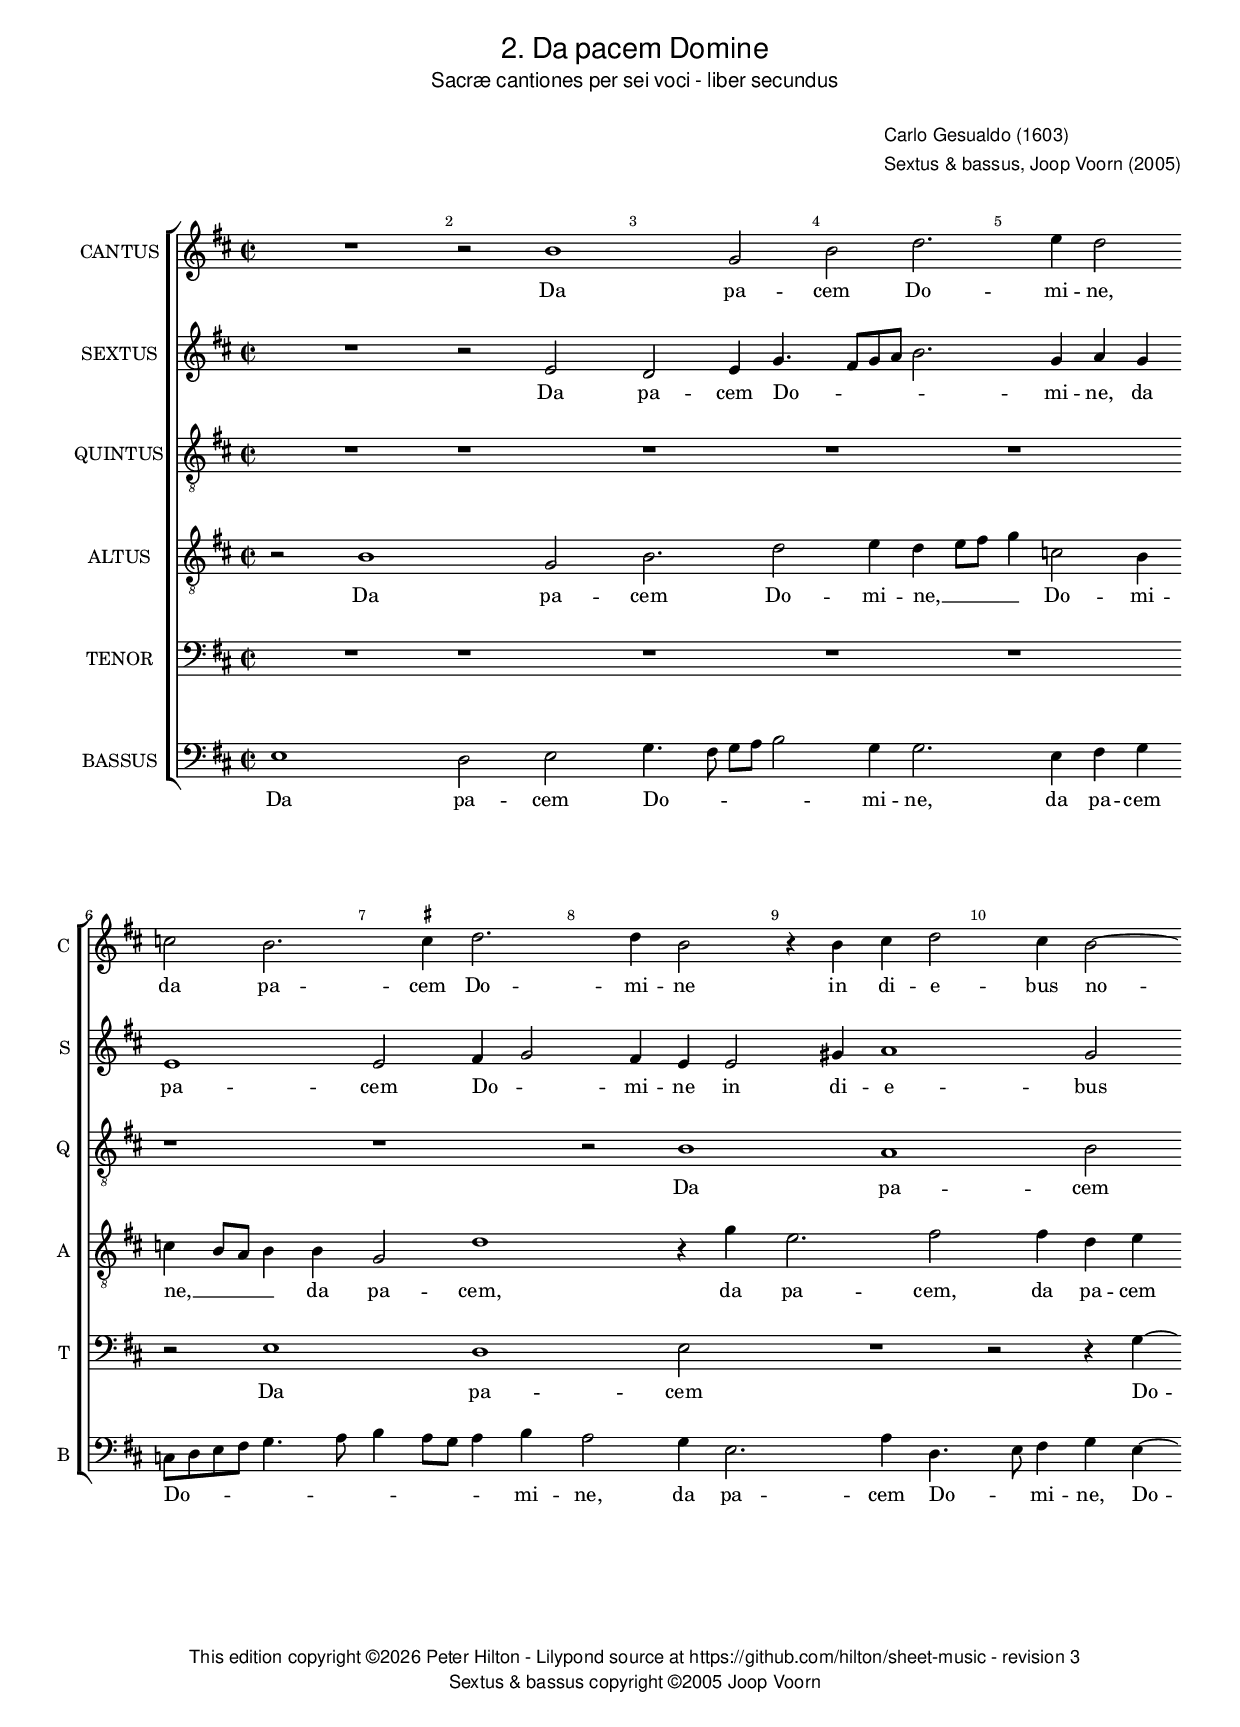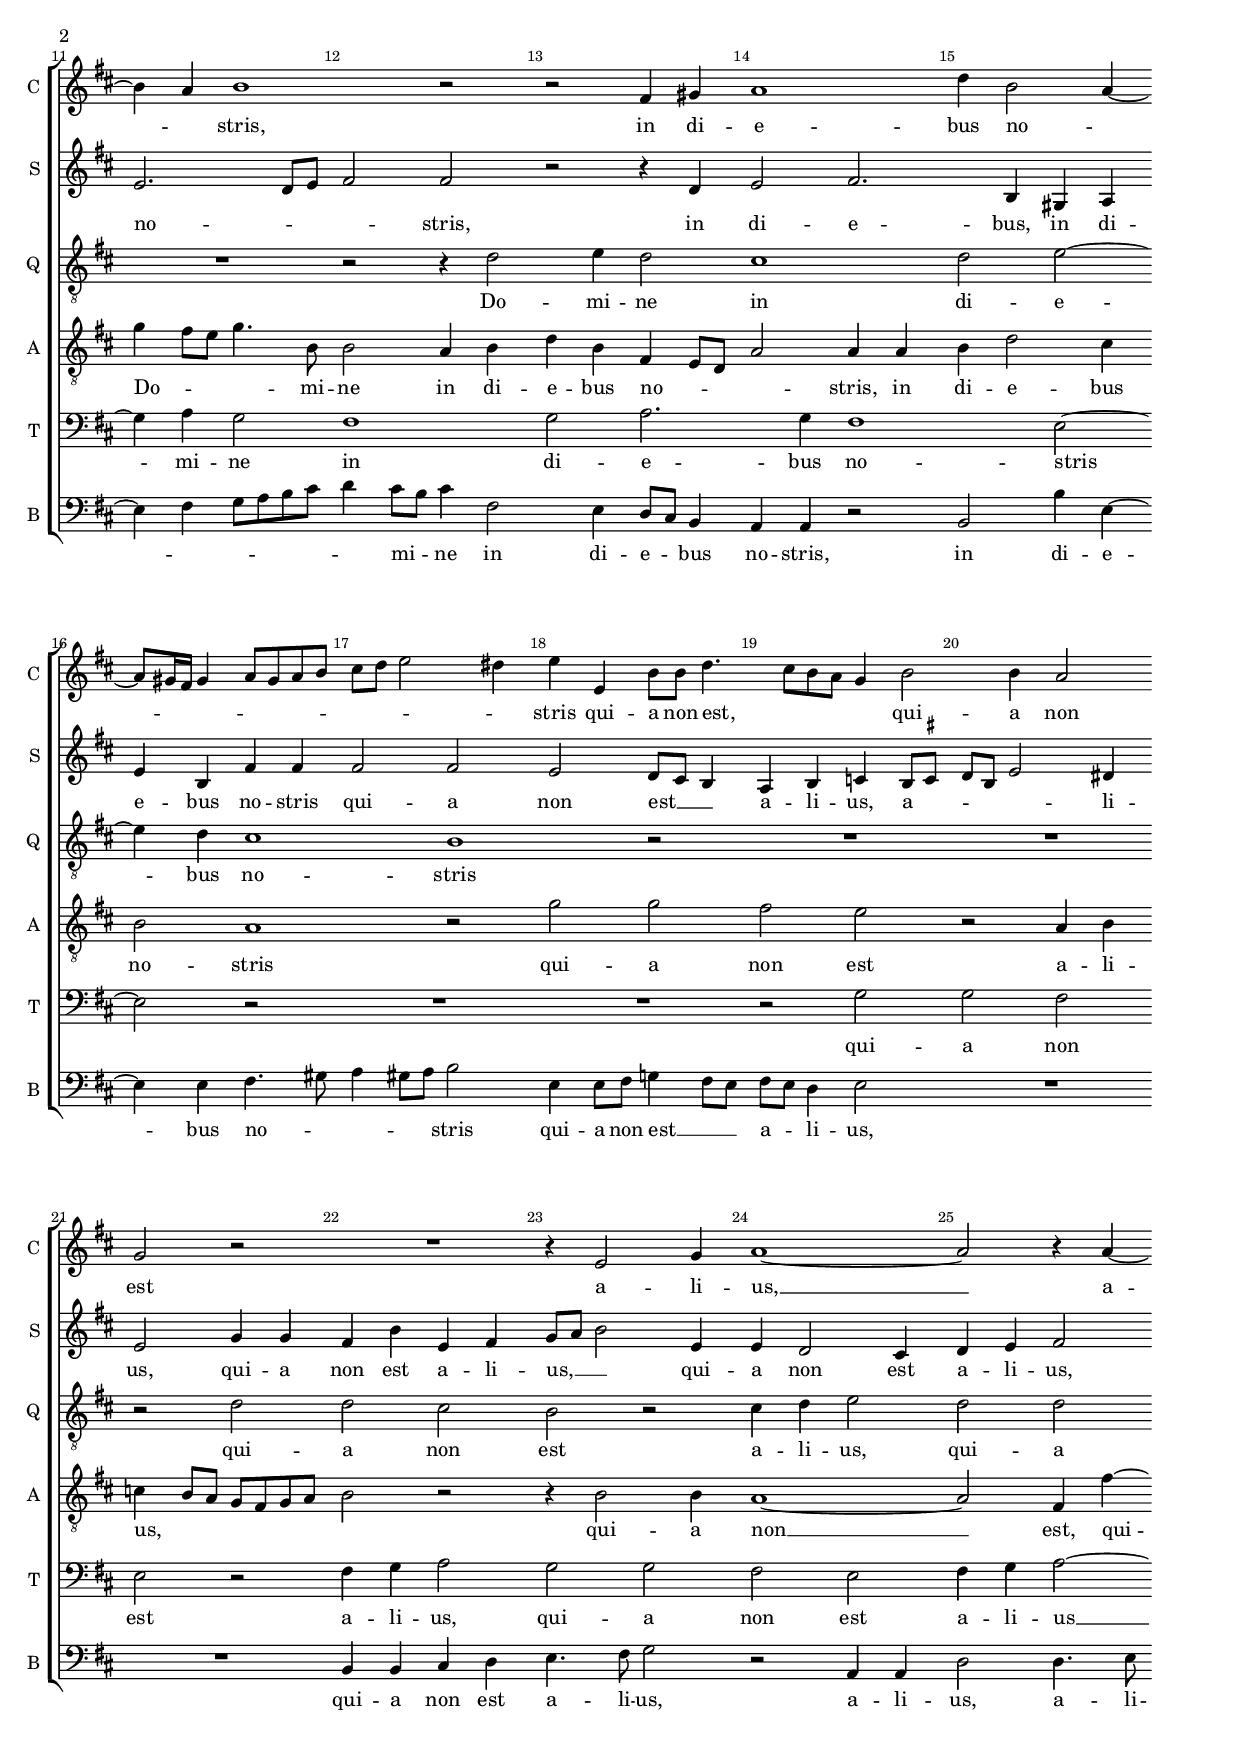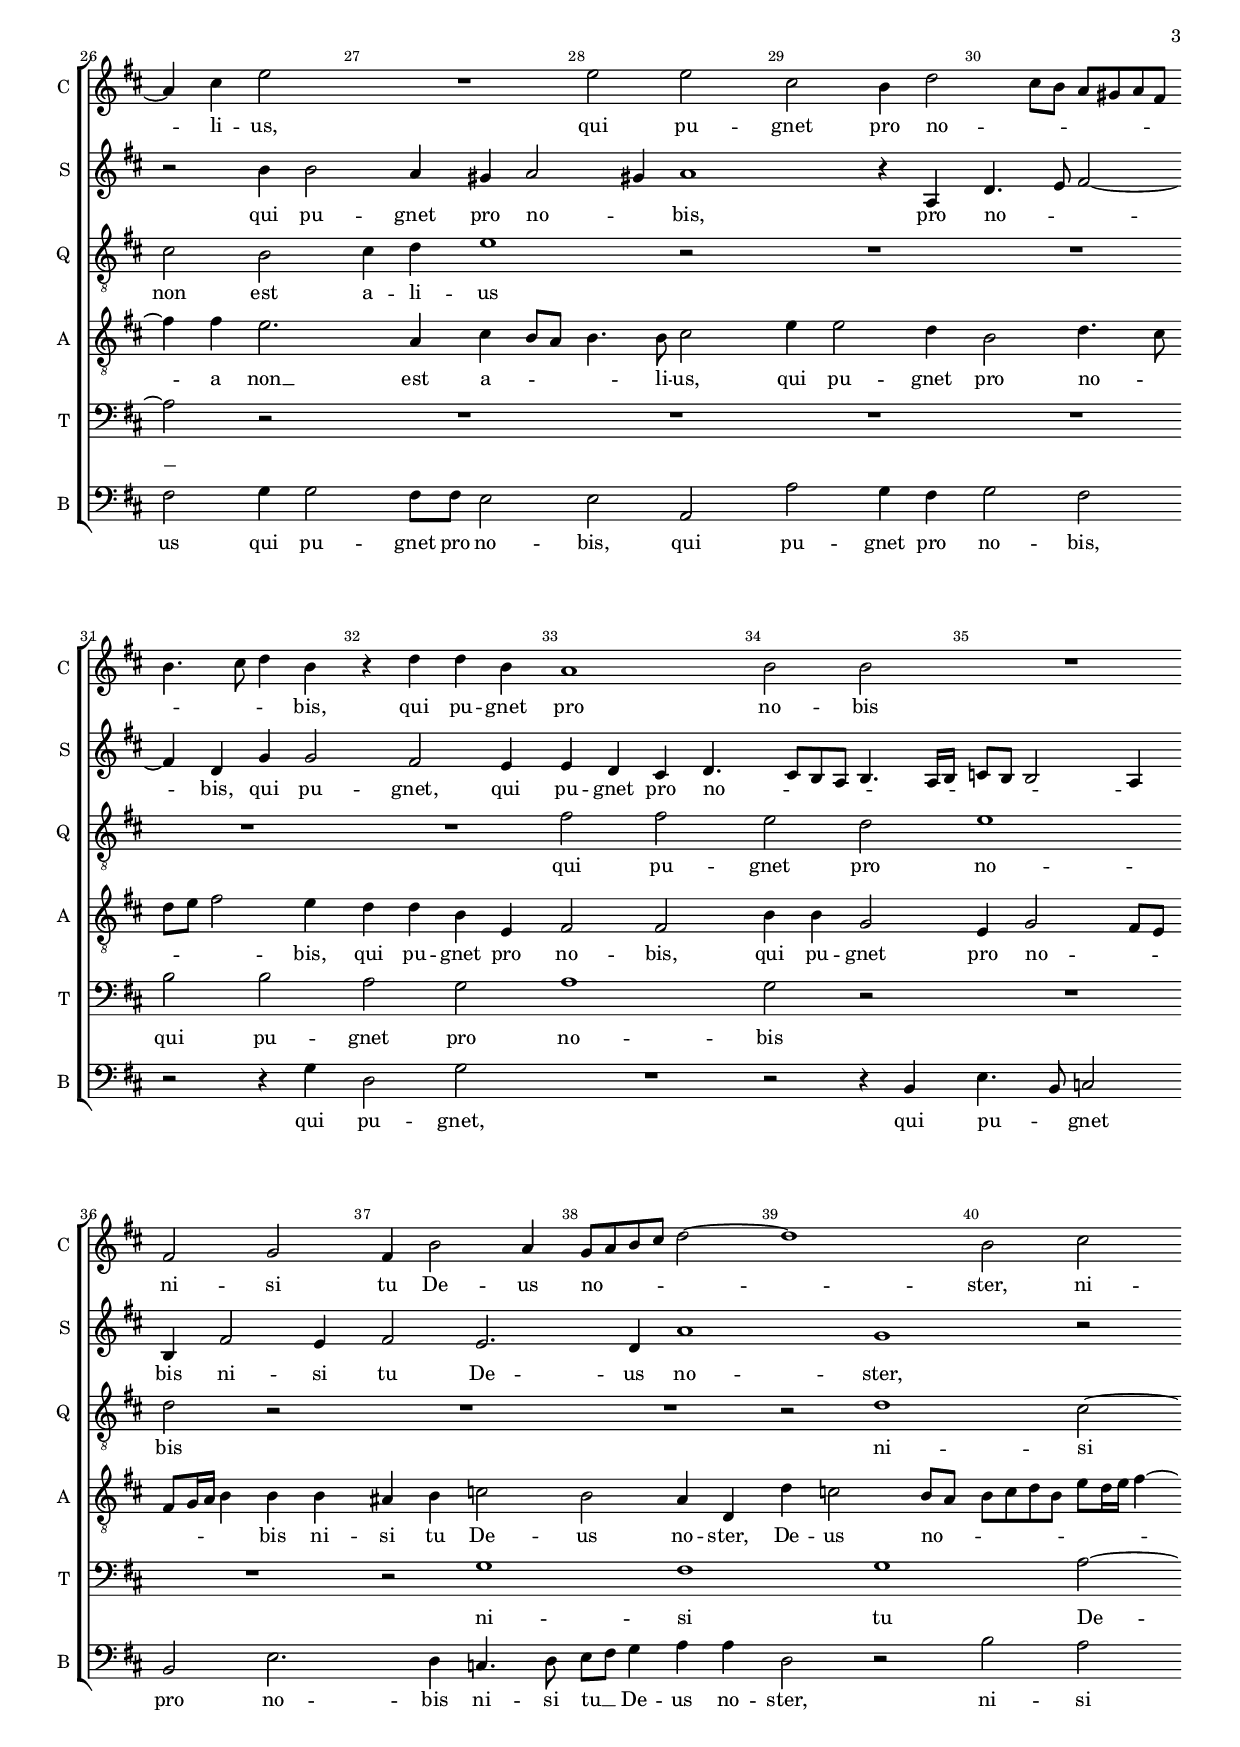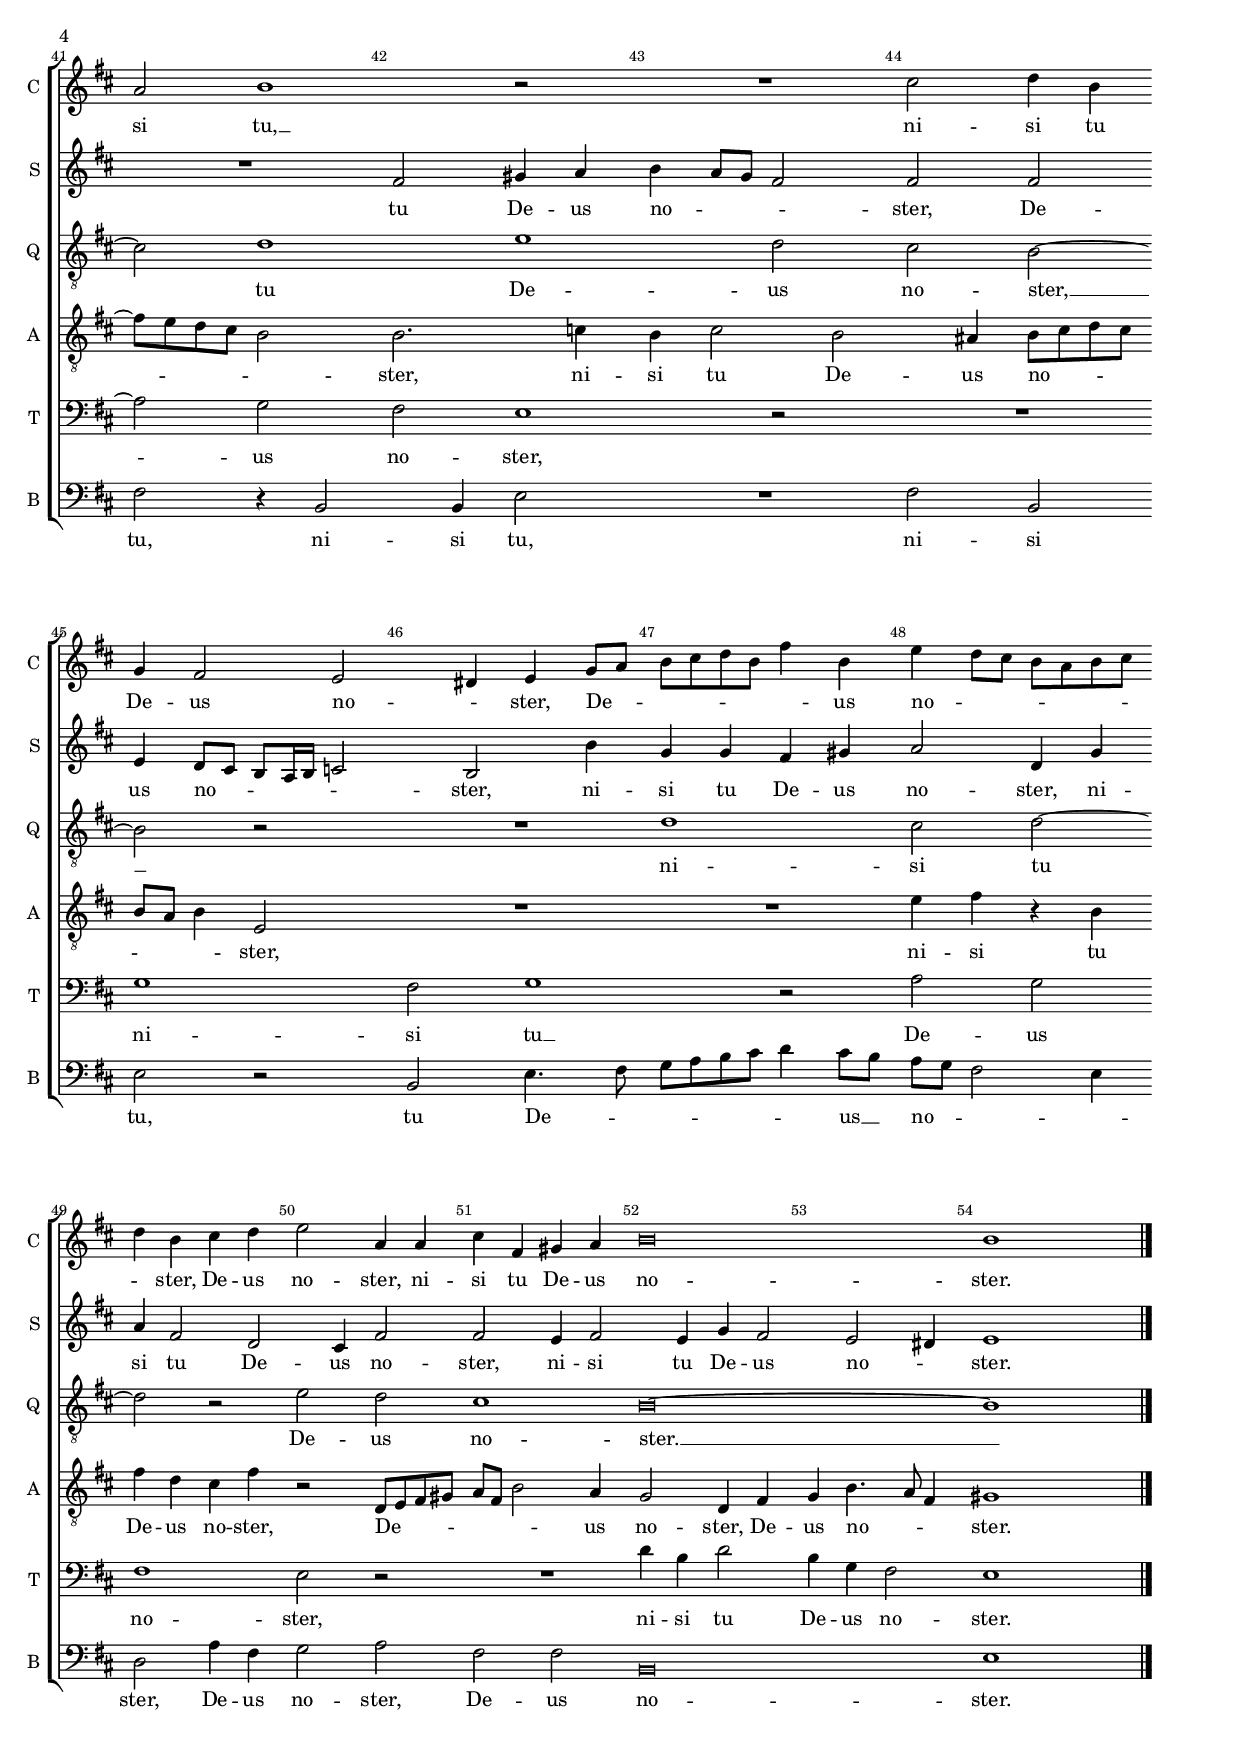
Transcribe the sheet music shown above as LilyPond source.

% Copyright ©2013 Peter Hilton

\version "2.16.2"
revision = "3"

#(set-global-staff-size 16)
#(set-accidental-style 'forget)
#(define fonts (make-pango-font-tree "Century Schoolbook L" "Open Sans Light" "Luxi Mono" (/ 16 20)))


\paper {
	two-sided = ##t
	inner-margin = 15\mm
	outer-margin = 10\mm
	annotate-spacing = ##f
	top-markup-spacing = #'( (basic-distance . 4) )
	markup-system-spacing = #'( (padding . 5) )
	system-system-spacing = #'( (basic-distance . 20) (stretchability . 100) )
	ragged-last-bottom = ##t
} 

year = #(strftime "©%Y" (localtime (current-time)))

\header {
	title = \markup \medium \sans {
		2. Da pacem Domine
	}
	subtitle = \markup \medium \sans {
		Sacræ cantiones per sei voci - liber secundus
	}
	composer = \markup \sans {
		\vspace #2
		\column {
			\line { Carlo Gesualdo (1603) }
			\line { Sextus & bassus, Joop Voorn (2005) }
		}
	}
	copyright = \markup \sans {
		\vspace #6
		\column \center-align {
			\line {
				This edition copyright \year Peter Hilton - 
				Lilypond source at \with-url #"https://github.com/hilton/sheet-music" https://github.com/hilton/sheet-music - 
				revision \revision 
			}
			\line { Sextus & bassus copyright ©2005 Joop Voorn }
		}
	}
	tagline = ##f
}

\layout {
  	ragged-right = ##f
  	ragged-last = ##f
	\context {
		\Score
		\override BarNumber #'self-alignment-X = #CENTER
		\override BarNumber #'break-visibility = #'#(#f #t #t)
		\override BarLine #'transparent = ##t
		\remove "Metronome_mark_engraver"
		\override VerticalAxisGroup #'staff-staff-spacing = #'((basic-distance . 10) (stretchability . 100))
	}
	\context { 
		\StaffGroup
		\remove "Span_bar_engraver"	
	}
	\context { 
		\Voice 
		\override NoteHead #'style = #'baroque
	}
}


global= { 
	\key d \major
	\tempo 2 = 45
	\time 2/2
	\set Staff.midiInstrument = "choir aahs"
}

showBarLine = { \once \override Score.BarLine #'transparent = ##f }
ficta = { \once \set suggestAccidentals = ##t }



cantus = \new Voice {
	\transpose c d \relative c'' {	
		R1 r2 a1 f2 a c2. d4 c2
		bes a2. \ficta b!4 c2. c4 a2 r4 a b c2 b4 a2~
		
		a4 g a1 r2 r e4 fis g1 c4 a2 g4~
		g8 fis16 e fis4 g8 fis g a b c d2 cis4 d4 d, a'8 a c4. b8 a g f4 a2 a4 g2
		f r R1 r4 d2 f4 g1 ~ g2 r4 g~
		
		g b d2 R1 d2 d b a4 c2 b8 a g fis g e \break
		a4. b8 c4 a r c c a g1 a2 a R1
		e2 f e4 a2 g4 f8 g a b c2 ~ c1 a2 b
		
		g a1 r2 R1 b2 c4 a \break
		f e2 d cis4 d f8 g a b c a e'4 a, d c8 b a g a b \break
		c4 a b c d2 g,4 g b e, fis g a\breve a1 \showBarLine \bar "|."
	}
	\addlyrics {
		Da pa -- cem Do -- mi -- ne,
		da pa -- cem Do -- mi -- ne in di -- e -- bus no --
		
		_ stris, in di -- e -- bus no -- _
		_ _ _ _ _ _ _ _ _ _ _ stris qui -- a non est, _ _ _ _ qui -- a non
		est a -- li -- us, __ a --
		
		li -- us, qui pu -- gnet pro no -- _ _ _ _ _ _
		_ _ _ bis, qui pu -- gnet pro no -- bis
		ni -- si tu De -- us no -- _ _ _ _ ster, ni -- 
		
		si tu, __ ni -- si tu
		De -- us no -- _ ster, De -- _ _ _ _ _ _ us no -- _ _ _ _ _ _
		_ ster, De -- us no -- ster, ni -- si tu De -- us no -- ster.
	}
}

sextus = \new Voice {
	\transpose c d \relative c' {
		R1 r2 d c2 d4 f4. e8 f g a2. f4 g f
		d1 d2 e4 f2 e4 d d2 fis4 g1 f2
		
		d2. c8 d e2 e r r4 c4 d2 e2. a,4 fis g
		d' a e' e e2 e d c8 b a4 g a bes a8 \ficta b c a d2 cis4
		d2 f4 f e a d, e f8 g a2 d,4 d c2 b4 c d e2
		
		r2 a4 a2 g4 fis g2 fis4 g1 r4 g, c4. d8 e2~
		e4 c f f2 e d4 d c b c4. b8 a g a4. g16 a bes8 a a2 g4
		a e'2 d4 e2 d2. c4 g'1 f r2
		
		R1 e2 fis4 g a g8 f e2 e e
		d4 c8 b a g16 a bes2 a a'4 f f e fis g2 c,4 f
		g e2 c b4 e2 e d4 e2 d4 f e2 d cis4 d1
	}
	\addlyrics {
		Da pa -- cem Do -- _ _ _ _ mi -- ne, da
		pa -- cem Do -- _ mi -- ne in di -- e -- bus
		
		no -- _ _ _ stris, in di -- e -- bus, in di -- 
		e -- bus no -- stris qui -- a non est __ _ _ a -- li -- us, a -- _ _ _ _ li -- 
		us, qui -- a non est a -- li -- us, __ _ _ qui -- a non est a -- li -- us,
		
		qui pu -- gnet pro no -- _ bis, pro no -- _ _ 
		bis, qui pu -- gnet, qui pu -- gnet pro no -- _ _ _ _ _ _ _ _ _ _
		bis ni -- si tu De -- us no -- ster,
		
		tu De -- us no -- _ _ _ ster, De -- 
		us no -- _ _ _ _ _ ster, ni -- si tu De -- us no -- ster, ni -- 
		si tu De -- us no -- ster, ni -- si tu De -- us no -- _ ster.
	}
}

altus = {
	\new Voice = "altus" {
		\transpose c d \relative c' {
			\clef "treble_8"
			r2 a1 f2 a2. c2 d4 c d8 e f4 bes,2 a4
			bes a8 g a4 a f2 c'1 r4 f d2. e2 e4 c d
			
			f4 e8 d f4. a,8 a2 g4 a c a e d8 c g'2 g4 g a c2 b4
			a2 g1 r2 f' f e d r g,4 a
			bes a8 g f e f g a2 r r4 a2 a4 g1 ~ g2 e4 e'~
			
			e4 e d2. g,4 b a8 g a4. a8 b2 d4 d2 c4 a2 c4. b8
			c d e2 d4 c c a d, e2 e a4 a f2 d4 f2 e8 d
			e f16 g a4 a a gis a bes2 a g4 c, c' bes2 a8 g a b c a d c16 d e4~
			
			e8 d c b a2 a2. bes4 a b2 a gis4 a8 b c b
			a g a4 d,2 R1 R1 d'4 e r a,
			e' c b e r2 c,8 d e fis g e a2 g4 f2 c4 e f a4. g8 e4 fis1
		}
	}
	\addlyrics {
		Da pa -- cem Do -- mi -- ne, __ _ _ _ Do -- mi --
		ne, __ _ _ _ da pa -- cem, da pa -- cem, da pa -- cem
		
		Do -- _ _ _ mi -- ne in di -- e -- bus no -- _ _ _ stris, in di -- e -- bus
		no -- stris qui -- a non est a --  li -- 
		us, _ _ _ _ _ _ _ qui -- a non __ est, qui -- 

		a non __ est a -- _ _ _ li -- us, qui pu -- gnet pro no -- _
		_ _ _ bis, qui pu -- gnet pro no -- bis, qui pu -- gnet pro no -- _ _
		_ _ _ _ bis ni -- si tu De -- us no -- ster, De -- us no -- _ _ _ _ _ _ _ _ _
		
		_ _ _ _ ster, ni -- si tu De -- us no -- _ _ _
		_ _ _ ster, ni -- si tu
		De -- us no -- ster, De -- _ _ _ _ _ _ us no -- ster, De -- us no -- _ _ ster.
	}
}

quintus = {
	\new Voice = "quintus" {
		\transpose c d \relative c' {
			\clef "treble_8"
			R1 r r r r
			r r r2 a1 g a2
			
			R1 r2 r4 c2 d4 c2 b1 c2 d~
			d4 c b1 a r2 R1 R
			r2 c c b a r b4 c d2 c c
			
			b2 a b4 c d1 r2 R1 R
			R R e2 e d c d1
			c2 r R1 R r2 c1 b2~

			b2 c1 d c2 b a~
			a r R1 c b2 c~
			c r d c b1 a\breve ~ a1
		}
	}
	\addlyrics {
		Da pa -- cem
		
		Do -- mi -- ne in di -- e -- 
		bus no -- stris
		qui -- a non est a -- li -- us, qui -- a
		
		non est a -- li -- us
		qui pu -- gnet pro no -- 
		bis ni -- si
		
		tu De -- us no -- ster, __
		ni -- si tu
		De -- us no -- ster. __
	}
}

tenor = {
	\new Voice = "tenor" {
		\transpose c d \relative c {
			\clef "bass"
			R1 r r r r
			r2 d1 c d2 R1 r2 r4 f4 ~
			
			f4 g f2 e1 f2 g2. f4 e1 d2~
			d r R1 R r2 f f e
			d r e4 f g2 f f e d e4 f g2~
			
			g2 r2 R1 R R R
			a2 a g f g1 f2 r R1
			R r2 f1 e f g2~
			
			g f e d1 r2 R1
			f1 e2 f1 r2 g f e1 d2 r R1 c'4 a c2 a4 f e2 d1
		}
	}
	\addlyrics {
		Da pa -- cem Do --
		
		mi -- ne in di -- e -- bus no -- stris
		qui -- a non
		est a -- li -- us, qui -- a non est a -- li -- us __
		
		qui pu -- gnet pro no -- bis
		ni -- si tu De -- 
		
		us no -- ster,
		ni -- si tu __ De -- us
		no -- ster, ni -- si tu De -- us no -- ster.
	}
}

bassus = {
	\new Voice = "bassus" {
		\transpose c d \relative c {
			\clef "bass"
			d1 c2 d f4. e8 f g a2 f4 f2. d4 e f
			bes,8 c d e f4. g8 a4 g8 f g4 a g2 f4 d2. g4 c,4. d8 e4 f d~
			
			d4 e f8 g a b c4 b8 a b4 e,2 d4 c8 b a4 g g r2 a a'4 d,4~
			d d e4. fis8 g4 fis8 g a2 d,4 d8 e f!4 e8 d e d c4 d2 R1
			R a4 a b c d4. e8 f2 r g,4 g c2 c4. d8
			
			e2 f4 f2 e8 e d2 d g, g' f4 e f2 e
			r r4 f4 c2 f R1 r2 r4 a, d4. a8 bes2
			a2 d2. c4 bes4. c8 d e f4 g g c,2 r a' g
			
			e2 r4 a,2 a4 d2 R1 e2 a,
			d r a d4. e8 f g a b c4 b8 a g f e2 d4
			c2 g'4 e f2 g e e a,\breve d1
		}
	}
	\addlyrics {
		Da pa -- cem Do -- _ _ _ _ mi -- ne, da pa -- cem
		Do -- _ _ _ _ _ _ _ _ _ mi -- ne, da pa -- cem Do -- _ mi -- ne, Do -- 
		
		_ _ _ _ _ _ mi -- _ ne in di -- e -- _ bus no -- stris, in di -- e -- 
		bus no -- _ _ _ _ stris qui -- a non est __ _ _ a -- _ li -- us,
		qui -- a non est a -- li -- us, a -- li -- us, a -- li -- 
		
		us qui pu -- gnet pro no -- bis, qui pu -- gnet pro no -- bis,
		qui pu -- gnet, qui pu -- _ gnet
		pro no -- bis ni -- si tu __ _ De -- us no -- ster, ni -- si
		
		tu, ni -- si tu, ni -- si
		tu, tu De -- _ _ _ _ _ _ us __ _ no -- _ _ _
		ster, De -- us no -- ster, De -- us no -- ster.
	}
}


\score {
	<<
		\new StaffGroup
	  	<< 
			\set Score.proportionalNotationDuration = #(ly:make-moment 1 8)
			\new Staff \with { instrumentName = #"CANTUS"  shortInstrumentName = #"C " } << \global \cantus >> 
			\new Staff \with { instrumentName = #"SEXTUS"  shortInstrumentName = #"S " } << \global \sextus >> 
			\new Staff \with { instrumentName = #"QUINTUS" shortInstrumentName = #"Q " } << \global \quintus >>
			\new Staff \with { instrumentName = #"ALTUS"   shortInstrumentName = #"A " } << \global \altus >>
			\new Staff \with { instrumentName = #"TENOR"   shortInstrumentName = #"T " } << \global \tenor >>
			\new Staff \with { instrumentName = #"BASSUS"  shortInstrumentName = #"B " } << \global \bassus >>
		>> 
	>>
%	\midi { }
}

